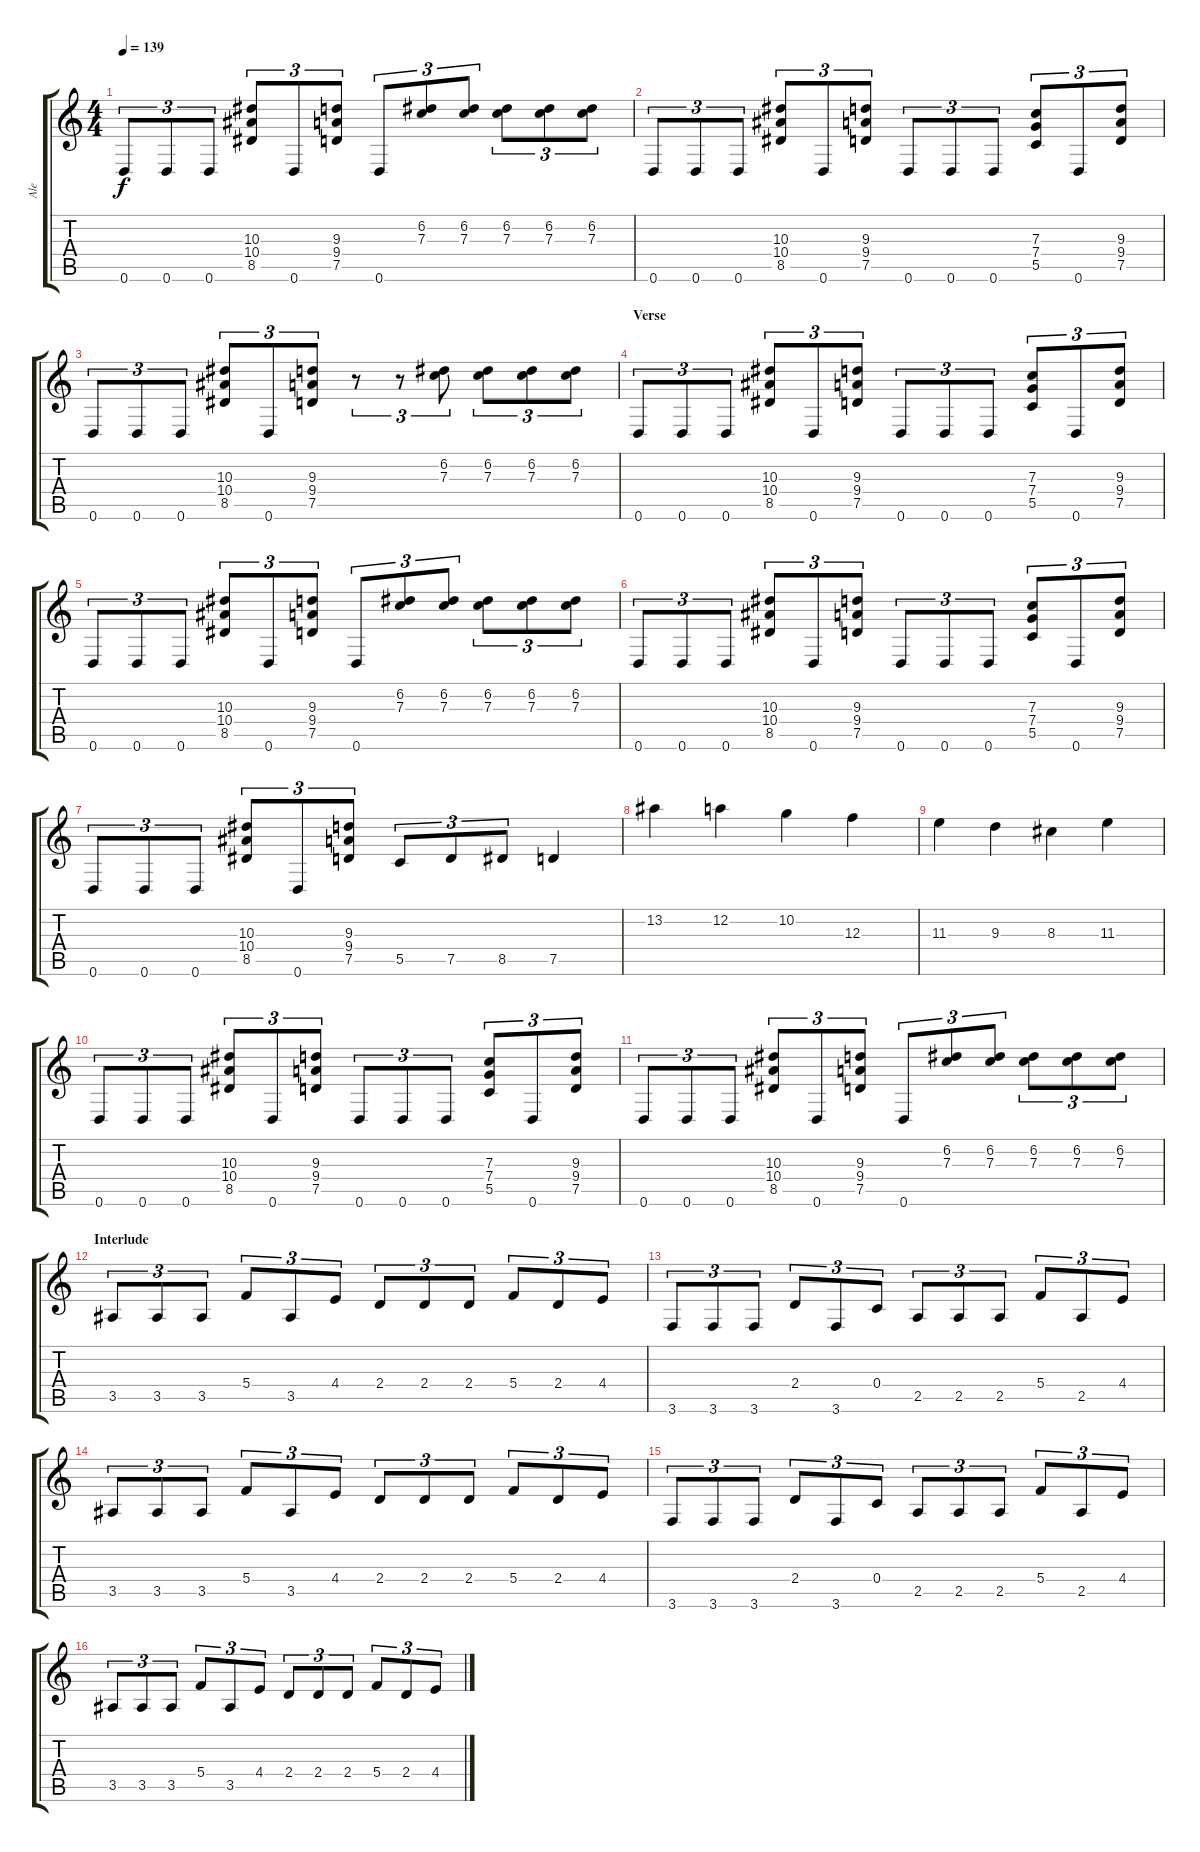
\track ("Ale" "Ale") {instrument distortionguitar}
\staff {score tabs}
\tuning (D4 A3 F3 C3 G2 D2) {hide}
\ts (4 4)
\tempo 139
\clef g2
\ks c
0.6.8{tu (3 2) dy f} 0.6.8{tu (3 2)} 0.6.8{tu (3 2)} (10.3 10.4 8.5).8{tu (3 2)} 0.6.8{tu (3 2)} (9.3 9.4 7.5).8{tu (3 2)} 0.6.8{tu (3 2)} (6.2 7.3).8{tu (3 2)} (6.2 7.3).8{tu (3 2)} (6.2 7.3).8{tu (3 2)} (6.2 7.3).8{tu (3 2)} (6.2 7.3).8{tu (3 2)} |
0.6.8{tu (3 2)} 0.6.8{tu (3 2)} 0.6.8{tu (3 2)} (10.3 10.4 8.5).8{tu (3 2)} 0.6.8{tu (3 2)} (9.3 9.4 7.5).8{tu (3 2)} 0.6.8{tu (3 2)} 0.6.8{tu (3 2)} 0.6.8{tu (3 2)} (7.3 7.4 5.5).8{tu (3 2)} 0.6.8{tu (3 2)} (9.3 9.4 7.5).8{tu (3 2)} |
0.6.8{tu (3 2)} 0.6.8{tu (3 2)} 0.6.8{tu (3 2)} (10.3 10.4 8.5).8{tu (3 2)} 0.6.8{tu (3 2)} (9.3 9.4 7.5).8{tu (3 2)} r.8{tu (3 2)} r.8{tu (3 2)} (6.2 7.3).8{tu (3 2)} (6.2 7.3).8{tu (3 2)} (6.2 7.3).8{tu (3 2)} (6.2 7.3).8{tu (3 2)} |
\section ("" "Verse")
0.6.8{tu (3 2)} 0.6.8{tu (3 2)} 0.6.8{tu (3 2)} (10.3 10.4 8.5).8{tu (3 2)} 0.6.8{tu (3 2)} (9.3 9.4 7.5).8{tu (3 2)} 0.6.8{tu (3 2)} 0.6.8{tu (3 2)} 0.6.8{tu (3 2)} (7.3 7.4 5.5).8{tu (3 2)} 0.6.8{tu (3 2)} (9.3 9.4 7.5).8{tu (3 2)} |
0.6.8{tu (3 2)} 0.6.8{tu (3 2)} 0.6.8{tu (3 2)} (10.3 10.4 8.5).8{tu (3 2)} 0.6.8{tu (3 2)} (9.3 9.4 7.5).8{tu (3 2)} 0.6.8{tu (3 2)} (6.2 7.3).8{tu (3 2)} (6.2 7.3).8{tu (3 2)} (6.2 7.3).8{tu (3 2)} (6.2 7.3).8{tu (3 2)} (6.2 7.3).8{tu (3 2)} |
0.6.8{tu (3 2)} 0.6.8{tu (3 2)} 0.6.8{tu (3 2)} (10.3 10.4 8.5).8{tu (3 2)} 0.6.8{tu (3 2)} (9.3 9.4 7.5).8{tu (3 2)} 0.6.8{tu (3 2)} 0.6.8{tu (3 2)} 0.6.8{tu (3 2)} (7.3 7.4 5.5).8{tu (3 2)} 0.6.8{tu (3 2)} (9.3 9.4 7.5).8{tu (3 2)} |
0.6.8{tu (3 2)} 0.6.8{tu (3 2)} 0.6.8{tu (3 2)} (10.3 10.4 8.5).8{tu (3 2)} 0.6.8{tu (3 2)} (9.3 9.4 7.5).8{tu (3 2)} 5.5.8{tu (3 2)} 7.5.8{tu (3 2)} 8.5.8{tu (3 2)} 7.5.4 |
13.2.4 12.2.4 10.2.4 12.3.4 |
11.3.4 9.3.4 8.3.4 11.3.4 |
0.6.8{tu (3 2)} 0.6.8{tu (3 2)} 0.6.8{tu (3 2)} (10.3 10.4 8.5).8{tu (3 2)} 0.6.8{tu (3 2)} (9.3 9.4 7.5).8{tu (3 2)} 0.6.8{tu (3 2)} 0.6.8{tu (3 2)} 0.6.8{tu (3 2)} (7.3 7.4 5.5).8{tu (3 2)} 0.6.8{tu (3 2)} (9.3 9.4 7.5).8{tu (3 2)} |
0.6.8{tu (3 2)} 0.6.8{tu (3 2)} 0.6.8{tu (3 2)} (10.3 10.4 8.5).8{tu (3 2)} 0.6.8{tu (3 2)} (9.3 9.4 7.5).8{tu (3 2)} 0.6.8{tu (3 2)} (6.2 7.3).8{tu (3 2)} (6.2 7.3).8{tu (3 2)} (6.2 7.3).8{tu (3 2)} (6.2 7.3).8{tu (3 2)} (6.2 7.3).8{tu (3 2)} |
\section ("" "Interlude")
3.5.8{tu (3 2)} 3.5.8{tu (3 2)} 3.5.8{tu (3 2)} 5.4.8{tu (3 2)} 3.5.8{tu (3 2)} 4.4.8{tu (3 2)} 2.4.8{tu (3 2)} 2.4.8{tu (3 2)} 2.4.8{tu (3 2)} 5.4.8{tu (3 2)} 2.4.8{tu (3 2)} 4.4.8{tu (3 2)} |
3.6.8{tu (3 2)} 3.6.8{tu (3 2)} 3.6.8{tu (3 2)} 2.4.8{tu (3 2)} 3.6.8{tu (3 2)} 0.4.8{tu (3 2)} 2.5.8{tu (3 2)} 2.5.8{tu (3 2)} 2.5.8{tu (3 2)} 5.4.8{tu (3 2)} 2.5.8{tu (3 2)} 4.4.8{tu (3 2)} |
3.5.8{tu (3 2)} 3.5.8{tu (3 2)} 3.5.8{tu (3 2)} 5.4.8{tu (3 2)} 3.5.8{tu (3 2)} 4.4.8{tu (3 2)} 2.4.8{tu (3 2)} 2.4.8{tu (3 2)} 2.4.8{tu (3 2)} 5.4.8{tu (3 2)} 2.4.8{tu (3 2)} 4.4.8{tu (3 2)} |
3.6.8{tu (3 2)} 3.6.8{tu (3 2)} 3.6.8{tu (3 2)} 2.4.8{tu (3 2)} 3.6.8{tu (3 2)} 0.4.8{tu (3 2)} 2.5.8{tu (3 2)} 2.5.8{tu (3 2)} 2.5.8{tu (3 2)} 5.4.8{tu (3 2)} 2.5.8{tu (3 2)} 4.4.8{tu (3 2)} |
3.5.8{tu (3 2)} 3.5.8{tu (3 2)} 3.5.8{tu (3 2)} 5.4.8{tu (3 2)} 3.5.8{tu (3 2)} 4.4.8{tu (3 2)} 2.4.8{tu (3 2)} 2.4.8{tu (3 2)} 2.4.8{tu (3 2)} 5.4.8{tu (3 2)} 2.4.8{tu (3 2)} 4.4.8{tu (3 2)}
